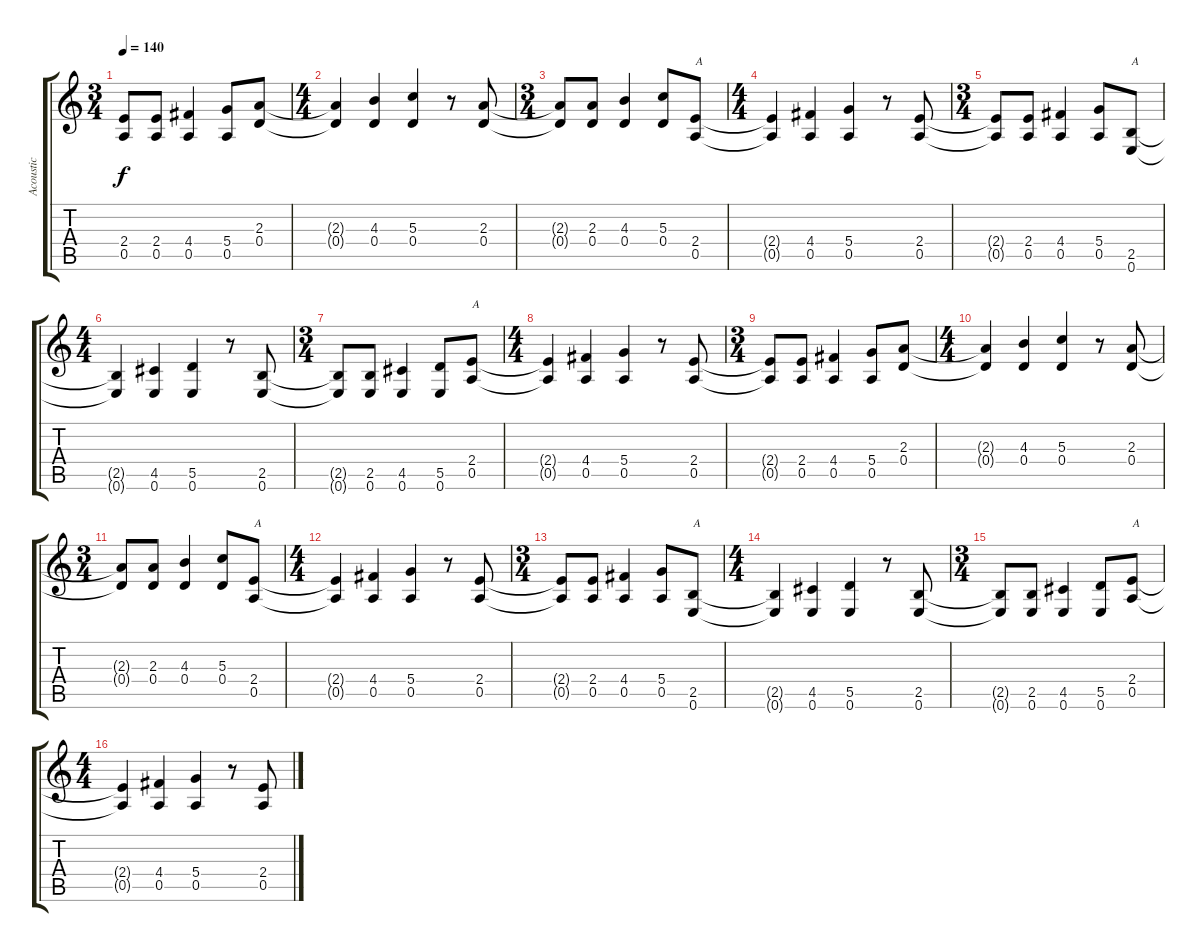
\track ("Acoustic" "Acoustic") {instrument acousticguitarsteel}
\staff {score tabs}
\tuning (E4 B3 G3 D3 A2 E2) {hide}
\ts (3 4)
\tempo 140
\clef g2
\ks c
(2.4{t} 0.5{t}).8{dy f} (2.4 0.5).8 (4.4 0.5).4 (5.4 0.5).8 (2.3 0.4).8 |
\ts (4 4)
(2.3{t} 0.4{t}).4 (4.3 0.4).4 (5.3 0.4).4 r.8 (2.3 0.4).8 |
\ts (3 4)
(2.3{t} 0.4{t}).8 (2.3 0.4).8 (4.3 0.4).4 (5.3 0.4).8 (2.4 0.5).8{txt "A"} |
\ts (4 4)
(2.4{t} 0.5{t}).4 (4.4 0.5).4 (5.4 0.5).4 r.8 (2.4 0.5).8 |
\ts (3 4)
(2.4{t} 0.5{t}).8 (2.4 0.5).8 (4.4 0.5).4 (5.4 0.5).8 (2.5 0.6).8{txt "A"} |
\ts (4 4)
(2.5{t} 0.6{t}).4 (4.5 0.6).4 (5.5 0.6).4 r.8 (2.5 0.6).8 |
\ts (3 4)
(2.5{t} 0.6{t}).8 (2.5 0.6).8 (4.5 0.6).4 (5.5 0.6).8 (2.4 0.5).8{txt "A"} |
\ts (4 4)
(2.4{t} 0.5{t}).4 (4.4 0.5).4 (5.4 0.5).4 r.8 (2.4 0.5).8 |
\ts (3 4)
(2.4{t} 0.5{t}).8 (2.4 0.5).8 (4.4 0.5).4 (5.4 0.5).8 (2.3 0.4).8 |
\ts (4 4)
(2.3{t} 0.4{t}).4 (4.3 0.4).4 (5.3 0.4).4 r.8 (2.3 0.4).8 |
\ts (3 4)
(2.3{t} 0.4{t}).8 (2.3 0.4).8 (4.3 0.4).4 (5.3 0.4).8 (2.4 0.5).8{txt "A"} |
\ts (4 4)
(2.4{t} 0.5{t}).4 (4.4 0.5).4 (5.4 0.5).4 r.8 (2.4 0.5).8 |
\ts (3 4)
(2.4{t} 0.5{t}).8 (2.4 0.5).8 (4.4 0.5).4 (5.4 0.5).8 (2.5 0.6).8{txt "A"} |
\ts (4 4)
(2.5{t} 0.6{t}).4 (4.5 0.6).4 (5.5 0.6).4 r.8 (2.5 0.6).8 |
\ts (3 4)
(2.5{t} 0.6{t}).8 (2.5 0.6).8 (4.5 0.6).4 (5.5 0.6).8 (2.4 0.5).8{txt "A"} |
\ts (4 4)
(2.4{t} 0.5{t}).4 (4.4 0.5).4 (5.4 0.5).4 r.8 (2.4 0.5).8
